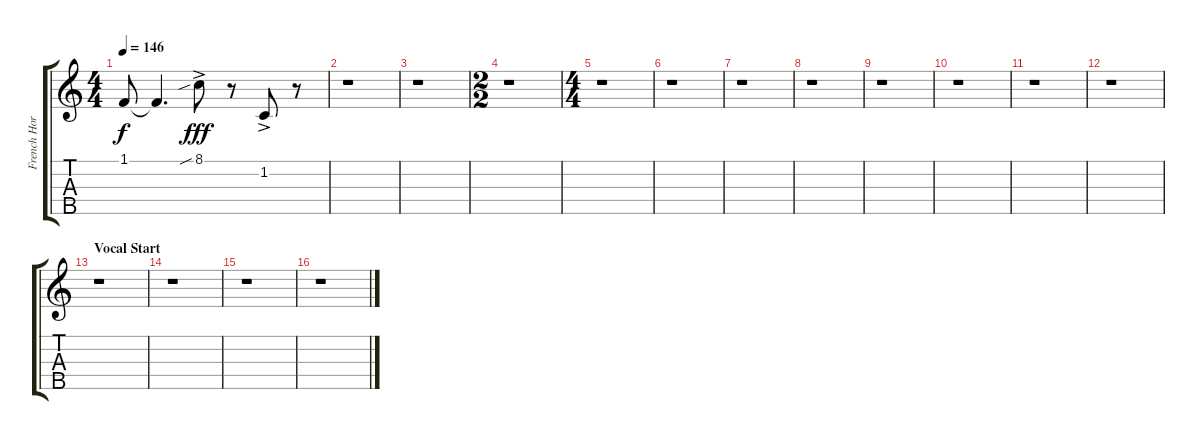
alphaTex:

\track ("French Horn" "French Hor") {instrument frenchhorn}
\staff {score tabs}
\tuning (E4 B3 G3 D3 A2) {hide}
\ts (4 4)
\tempo 146
\clef g2
\ks c
1.1.8{dy f} 1.1{t}.4{d} 8.1{sib ac}.8{dy fff} r.8 1.2{ac}.8 r.8 |
r.1 |
r.1 |
\ts (2 2)
r.1 |
\ts (4 4)
r.1 |
r.1 |
r.1 |
r.1 |
r.1 |
r.1 |
r.1 |
r.1 |
\section ("" "Vocal Start")
r.1 |
r.1 |
r.1 |
r.1
